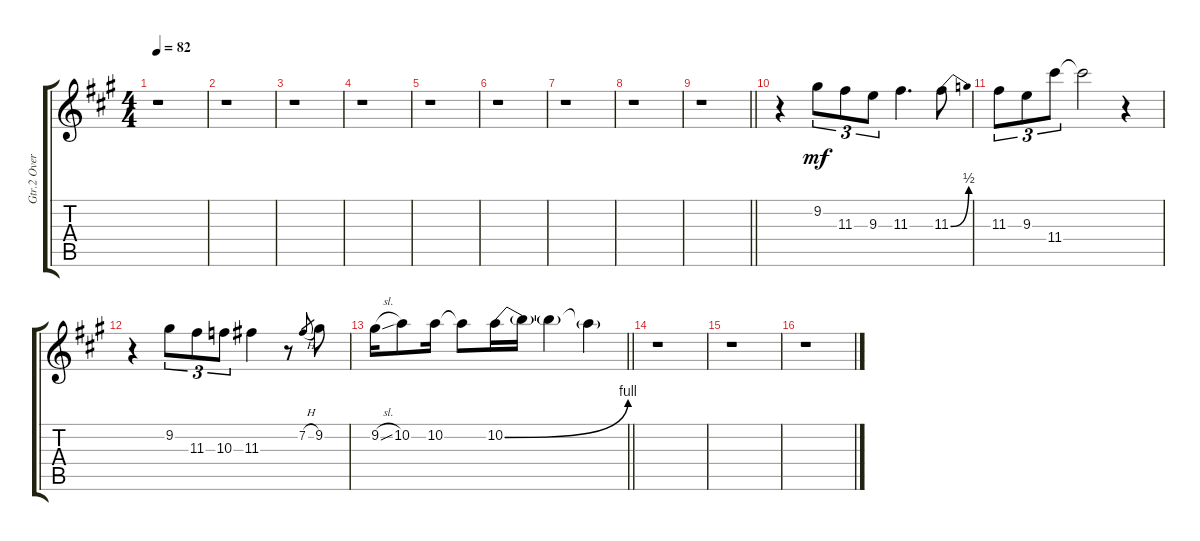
\track ("Gtr.2 Overdriven Gtr" "Gtr.2 Over") {instrument overdrivenguitar}
\staff {score tabs}
\tuning (E4 B3 G3 D4 A3 E3) {hide}
\ts (4 4)
\tempo 82
\clef g2
\ks a
r.1{dy mf} |
r.1 |
r.1 |
r.1 |
r.1 |
r.1 |
r.1 |
r.1 |
\barLineRight lightlight
r.1 |
r.4 9.2.8{tu (3 2)} 11.3.8{tu (3 2)} 9.3.8{tu (3 2)} 11.3.4{d} 11.3{be (bend 0 0 60 2)}.8 |
11.3.8{tu (3 2)} 9.3.8{tu (3 2)} 11.4.8{tu (3 2)} 11.4{t}.2 r.4 |
r.4 9.2.8{tu (3 2)} 11.3.8{tu (3 2)} 10.3.8{tu (3 2)} 11.3.4 r.8 7.2{h}.8{gr} 9.2.8 |
\barLineRight lightlight
9.2{sl}.16 10.2.8 10.2.16 10.2{t}.8 10.2{be (bend 0 0 60 4)}.16 10.2{t}.16 10.2{t}.4 10.2{t}.4 |
r.1 |
r.1 |
r.1
